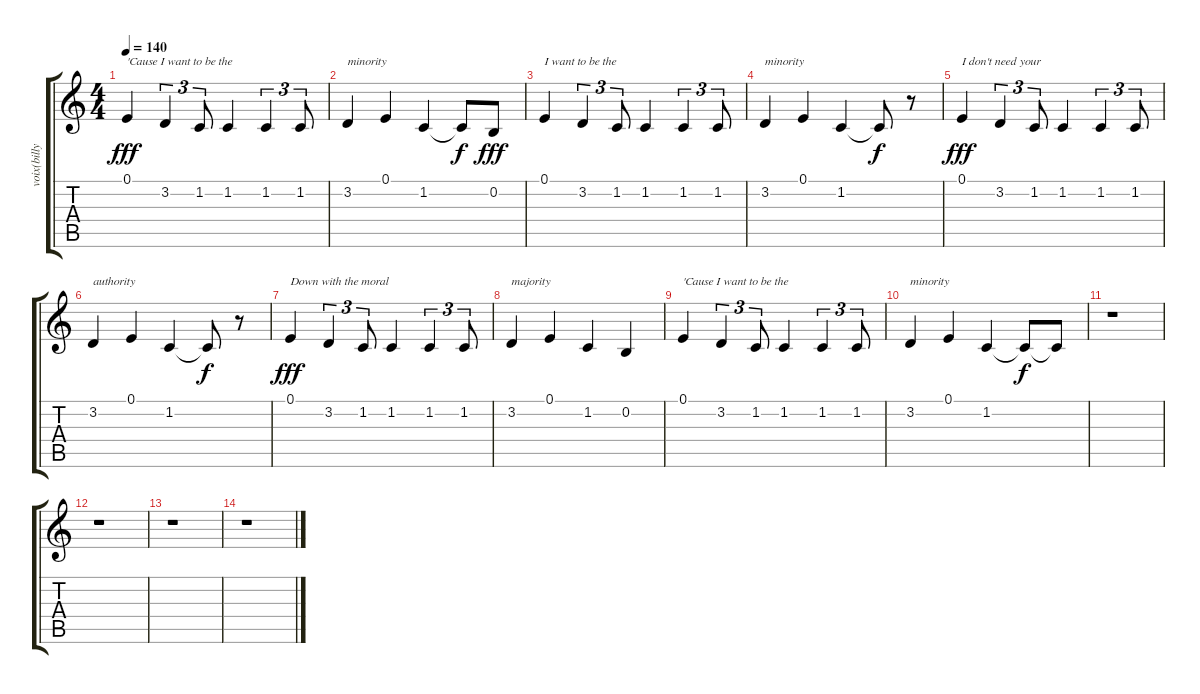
\track ("voix(billy joe)" "voix(billy") {instrument oboe}
\staff {score tabs}
\tuning (E4 B3 G3 D3 A2 E2) {hide}
\ts (4 4)
\tempo 140
\clef g2
\ks c
0.1.4{txt "'Cause I want to be the " dy fff} 3.2.4{tu (3 2)} 1.2.8{tu (3 2)} 1.2.4 1.2.4{tu (3 2)} 1.2.8{tu (3 2)} |
3.2.4{txt "minority"} 0.1.4 1.2.4 1.2{t}.8{dy f} 0.2.8{dy fff} |
0.1.4{txt "I want to be the "} 3.2.4{tu (3 2)} 1.2.8{tu (3 2)} 1.2.4 1.2.4{tu (3 2)} 1.2.8{tu (3 2)} |
3.2.4{txt "minority"} 0.1.4 1.2.4 1.2{t}.8{dy f} r.8 |
0.1.4{txt "I don't need your " dy fff} 3.2.4{tu (3 2)} 1.2.8{tu (3 2)} 1.2.4 1.2.4{tu (3 2)} 1.2.8{tu (3 2)} |
3.2.4{txt "authority"} 0.1.4 1.2.4 1.2{t}.8{dy f} r.8 |
0.1.4{txt "Down with the moral " dy fff} 3.2.4{tu (3 2)} 1.2.8{tu (3 2)} 1.2.4 1.2.4{tu (3 2)} 1.2.8{tu (3 2)} |
3.2.4{txt "majority"} 0.1.4 1.2.4 0.2.4 |
0.1.4{txt "'Cause I want to be the "} 3.2.4{tu (3 2)} 1.2.8{tu (3 2)} 1.2.4 1.2.4{tu (3 2)} 1.2.8{tu (3 2)} |
3.2.4{txt "minority"} 0.1.4 1.2.4 1.2{t}.8{dy f} 1.2{t}.8 |
r.1 |
r.1 |
r.1 |
r.1
